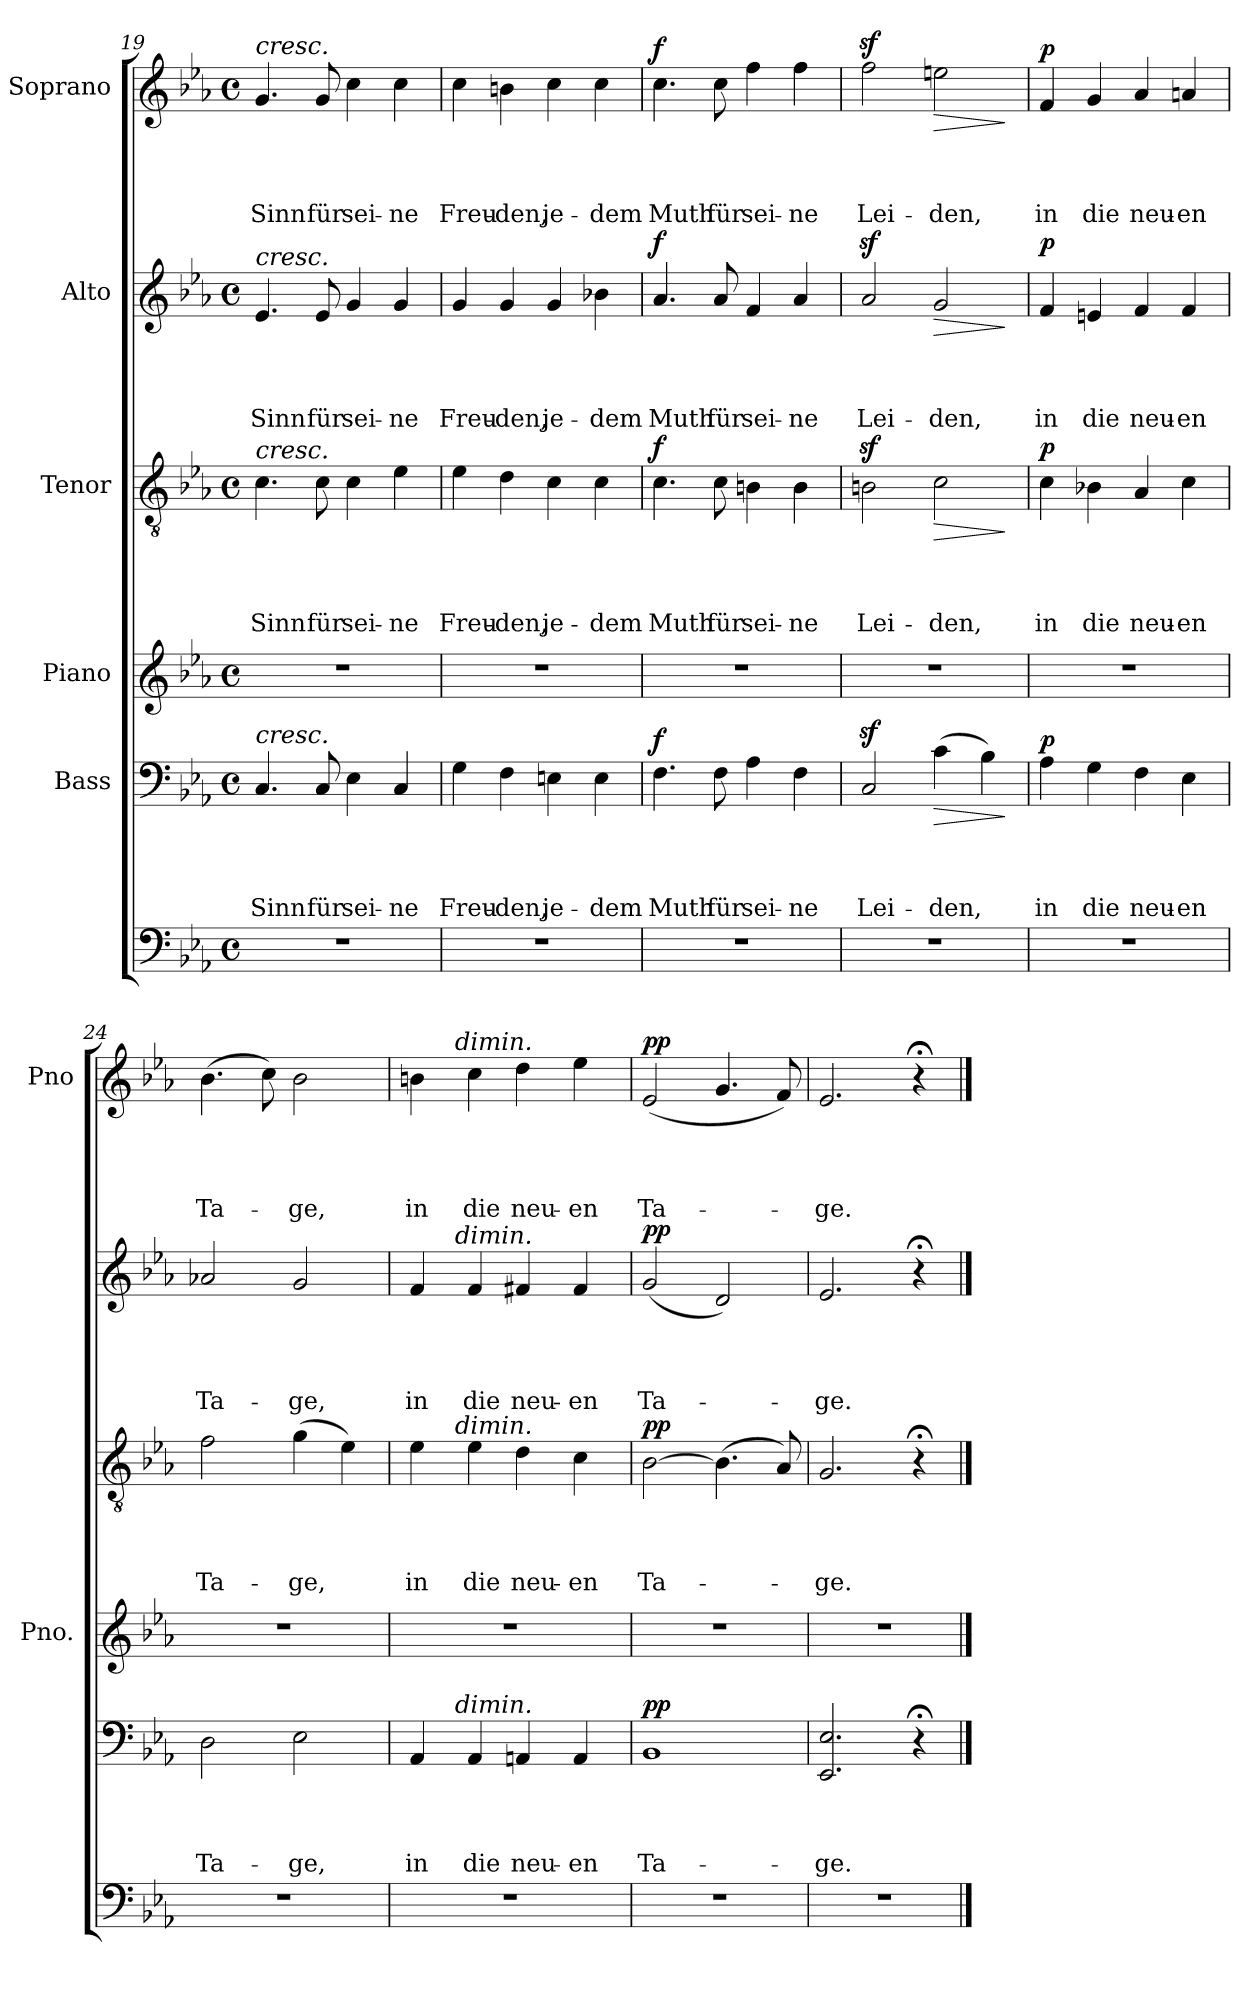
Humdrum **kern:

**kern	**kern	**text	**text	**text	**text	**dynam	**kern	**kern	**text	**text	**text	**text	**dynam	**kern	**text	**text	**text	**text	**dynam	**kern	**text	**text	**text	**text	**dynam
*part6	*part5	*part5	*part5	*part5	*part5	*part5	*part4	*part3	*part3	*part3	*part3	*part3	*part3	*part2	*part2	*part2	*part2	*part2	*part2	*part1	*part1	*part1	*part1	*part1	*part1
*staff6	*staff5	*staff5	*staff5	*staff5	*staff5	*staff5	*staff4	*staff3	*staff3	*staff3	*staff3	*staff3	*staff3	*staff2	*staff2	*staff2	*staff2	*staff2	*staff2	*staff1	*staff1	*staff1	*staff1	*staff1	*staff1
*	*I"Bass	*	*	*	*	*	*I"Piano	*I"Tenor	*	*	*	*	*	*I"Alto	*	*	*	*	*	*I"Soprano	*	*	*	*	*
*	*	*	*	*	*	*	*I'Pno.	*	*	*	*	*	*	*	*	*	*	*	*	*I'Pno	*	*	*	*	*
*clefF4	*clefF4	*	*	*	*	*	*clefG2	*clefGv2	*	*	*	*	*	*clefG2	*	*	*	*	*	*clefG2	*	*	*	*	*
*k[b-e-a-]	*k[b-e-a-]	*	*	*	*	*	*k[b-e-a-]	*k[b-e-a-]	*	*	*	*	*	*k[b-e-a-]	*	*	*	*	*	*k[b-e-a-]	*	*	*	*	*
*E-:	*E-:	*	*	*	*	*	*E-:	*E-:	*	*	*	*	*	*E-:	*	*	*	*	*	*E-:	*	*	*	*	*
*M4/4	*M4/4	*	*	*	*	*	*M4/4	*M4/4	*	*	*	*	*	*M4/4	*	*	*	*	*	*M4/4	*	*	*	*	*
*met(c)	*met(c)	*	*	*	*	*	*met(c)	*met(c)	*	*	*	*	*	*met(c)	*	*	*	*	*	*met(c)	*	*	*	*	*
=19	=19	=19	=19	=19	=19	=19	=19	=19	=19	=19	=19	=19	=19	=19	=19	=19	=19	=19	=19	=19	=19	=19	=19	=19	=19
!	!	!	!	!	!	!	!	!	!	!	!	!	!	!	!	!	!	!	!	!LO:TX:a:i:t=cresc.	!	!	!	!	!
!	!	!	!	!	!	!	!	!	!	!	!	!	!	!LO:TX:a:i:t=cresc.	!	!	!	!	!	!	!	!	!	!	!
!	!	!	!	!	!	!	!	!LO:TX:a:i:t=cresc.	!	!	!	!	!	!	!	!	!	!	!	!	!	!	!	!	!
!	!LO:TX:a:i:t=cresc.	!	!	!	!	!	!	!	!	!	!	!	!	!	!	!	!	!	!	!	!	!	!	!	!
1r	4.C/	.	.	.	Sinn	.	1r	4.c\	.	.	.	Sinn	.	4.e-/	.	.	.	Sinn	.	4.g/	.	.	.	Sinn	.
.	8C/	.	.	.	für	.	.	8c\	.	.	.	für	.	8e-/	.	.	.	für	.	8g/	.	.	.	für	.
.	4E-\	.	.	.	sei-	.	.	4c\	.	.	.	sei-	.	4g/	.	.	.	sei-	.	4cc\	.	.	.	sei-	.
.	4C/	.	.	.	-ne	.	.	4e-\	.	.	.	-ne	.	4g/	.	.	.	-ne	.	4cc\	.	.	.	-ne	.
=20	=20	=20	=20	=20	=20	=20	=20	=20	=20	=20	=20	=20	=20	=20	=20	=20	=20	=20	=20	=20	=20	=20	=20	=20	=20
1r	4G\	.	.	.	Freu-	.	1r	4e-\	.	.	.	Freu-	.	4g/	.	.	.	Freu-	.	4cc\	.	.	.	Freu-	.
.	4F\	.	.	.	-den,	.	.	4d\	.	.	.	-den,	.	4g/	.	.	.	-den,	.	4bn\	.	.	.	-den,	.
.	4En\	.	.	.	je-	.	.	4c\	.	.	.	je-	.	4g/	.	.	.	je-	.	4cc\	.	.	.	je-	.
.	4E\	.	.	.	-dem	.	.	4c\	.	.	.	-dem	.	4b-X\	.	.	.	-dem	.	4cc\	.	.	.	-dem	.
=21	=21	=21	=21	=21	=21	=21	=21	=21	=21	=21	=21	=21	=21	=21	=21	=21	=21	=21	=21	=21	=21	=21	=21	=21	=21
!	!	!	!	!	!	!LO:DY:a	!	!	!	!	!	!	!LO:DY:a	!	!	!	!	!	!LO:DY:a	!	!	!	!	!	!LO:DY:a
1r	4.F\	.	.	.	Muth	f	1r	4.c\	.	.	.	Muth	f	4.a-/	.	.	.	Muth	f	4.cc\	.	.	.	Muth	f
.	8F\	.	.	.	für	.	.	8c\	.	.	.	für	.	8a-/	.	.	.	für	.	8cc\	.	.	.	für	.
.	4A-\	.	.	.	sei-	.	.	4Bn\	.	.	.	sei-	.	4f/	.	.	.	sei-	.	4ff\	.	.	.	sei-	.
.	4F\	.	.	.	-ne	.	.	4B\	.	.	.	-ne	.	4a-/	.	.	.	-ne	.	4ff\	.	.	.	-ne	.
!!LO:LB:g=z
=22	=22	=22	=22	=22	=22	=22	=22	=22	=22	=22	=22	=22	=22	=22	=22	=22	=22	=22	=22	=22	=22	=22	=22	=22	=22
1r	2Cz>/	.	.	.	Lei-	.	1r	2Bnz>\	.	.	.	Lei-	.	2a-z>/	.	.	.	Lei-	.	2ffz>\	.	.	.	Lei-	.
!	!	!	!	!	!	!LO:HP:b	!	!	!	!	!	!	!LO:HP:b	!	!	!	!	!	!LO:HP:b	!	!	!	!	!	!LO:HP:b
.	(4c\	.	.	.	-den,	>	.	2c\	.	.	.	-den,	>	2g/	.	.	.	-den,	>	2een\	.	.	.	-den,	>
.	4B-\)	.	.	.	.	.	.	.	.	.	.	.	.	.	.	.	.	.	.	.	.	.	.	.	.
.	.	.	.	.	.	]	.	.	.	.	.	.	]	.	.	.	.	.	]	.	.	.	.	.	]
=23	=23	=23	=23	=23	=23	=23	=23	=23	=23	=23	=23	=23	=23	=23	=23	=23	=23	=23	=23	=23	=23	=23	=23	=23	=23
!	!	!	!	!	!	!LO:DY:a	!	!	!	!	!	!	!LO:DY:a	!	!	!	!	!	!LO:DY:a	!	!	!	!	!	!LO:DY:a
1r	4A-\	.	.	.	in	p	1r	4c\	.	.	.	in	p	4f/	.	.	.	in	p	4f/	.	.	.	in	p
.	4G\	.	.	.	die	.	.	4B-X\	.	.	.	die	.	4en/	.	.	.	die	.	4g/	.	.	.	die	.
.	4F\	.	.	.	neu-	.	.	4A-/	.	.	.	neu-	.	4f/	.	.	.	neu-	.	4a-/	.	.	.	neu-	.
.	4E-\	.	.	.	-en	.	.	4c\	.	.	.	-en	.	4f/	.	.	.	-en	.	4an/	.	.	.	-en	.
=24	=24	=24	=24	=24	=24	=24	=24	=24	=24	=24	=24	=24	=24	=24	=24	=24	=24	=24	=24	=24	=24	=24	=24	=24	=24
1r	2D\	.	.	.	Ta-	.	1r	2f\	.	.	.	Ta-	.	2a-X/	.	.	.	Ta-	.	(4.b-\	.	.	.	Ta-	.
.	.	.	.	.	.	.	.	.	.	.	.	.	.	.	.	.	.	.	.	8cc\)	.	.	.	.	.
.	2E-\	.	.	.	-ge,	.	.	(4g\	.	.	.	-ge,	.	2g/	.	.	.	-ge,	.	2b-\	.	.	.	-ge,	.
.	.	.	.	.	.	.	.	4e-\)	.	.	.	.	.	.	.	.	.	.	.	.	.	.	.	.	.
=25	=25	=25	=25	=25	=25	=25	=25	=25	=25	=25	=25	=25	=25	=25	=25	=25	=25	=25	=25	=25	=25	=25	=25	=25	=25
*	*^	*	*	*	*	*	*	*^	*	*	*	*	*	*^	*	*	*	*	*	*^	*	*	*	*	*
1r	4AA-/	8..ryy	.	.	.	in	.	1r	4e-\	8..ryy	.	.	.	in	.	4f/	8..ryy	.	.	.	in	.	4bn\	8..ryy	.	.	.	in	.
!	!	!	!	!	!	!	!	!	!	!	!	!	!	!	!	!	!	!	!	!	!	!	!	!LO:TX:a:i:t=dimin.	!	!	!	!	!
!	!	!	!	!	!	!	!	!	!	!	!	!	!	!	!	!	!LO:TX:a:i:t=dimin.	!	!	!	!	!	!	!	!	!	!	!	!
!	!	!	!	!	!	!	!	!	!	!LO:TX:a:i:t=dimin.	!	!	!	!	!	!	!	!	!	!	!	!	!	!	!	!	!	!	!
!	!	!LO:TX:a:i:t=dimin.	!	!	!	!	!	!	!	!	!	!	!	!	!	!	!	!	!	!	!	!	!	!	!	!	!	!	!
.	.	2ryy	.	.	.	.	.	.	.	2ryy	.	.	.	.	.	.	2ryy	.	.	.	.	.	.	2ryy	.	.	.	.	.
.	4AA-/	.	.	.	.	die	.	.	4e-\	.	.	.	.	die	.	4f/	.	.	.	.	die	.	4cc\	.	.	.	.	die	.
.	4AAn/	.	.	.	.	neu-	.	.	4d\	.	.	.	.	neu-	.	4f#X/	.	.	.	.	neu-	.	4dd\	.	.	.	.	neu-	.
.	.	4ryy	.	.	.	.	.	.	.	4ryy	.	.	.	.	.	.	4ryy	.	.	.	.	.	.	4ryy	.	.	.	.	.
.	4AA/	.	.	.	.	-en	.	.	4c\	.	.	.	.	-en	.	4f#/	.	.	.	.	-en	.	4ee-\	.	.	.	.	-en	.
.	.	32ryy	.	.	.	.	.	.	.	32ryy	.	.	.	.	.	.	32ryy	.	.	.	.	.	.	32ryy	.	.	.	.	.
=26	=26	=26	=26	=26	=26	=26	=26	=26	=26	=26	=26	=26	=26	=26	=26	=26	=26	=26	=26	=26	=26	=26	=26	=26	=26	=26	=26	=26	=26
!	!	!	!	!	!	!	!LO:DY:a	!	!	!	!	!	!	!	!LO:DY:a	!	!	!	!	!	!	!LO:DY:a	!	!	!	!	!	!	!LO:DY:a
*	*	*	*	*	*	*	*	*	*v	*v	*	*	*	*	*	*	*	*	*	*	*	*	*v	*v	*	*	*	*	*
*	*v	*v	*	*	*	*	*	*	*	*	*	*	*	*	*v	*v	*	*	*	*	*	*	*	*	*	*	*
1r	1BB-	.	.	.	Ta-	pp	1r	[2B-\	.	.	.	Ta-	pp	(2g/	.	.	.	Ta-	pp	(2e-/	.	.	.	Ta-	pp
.	.	.	.	.	.	.	.	(4.B-\]	.	.	.	.	.	2d/)	.	.	.	.	.	4.g/	.	.	.	.	.
.	.	.	.	.	.	.	.	8A-/)	.	.	.	.	.	.	.	.	.	.	.	8f/)	.	.	.	.	.
=27	=27	=27	=27	=27	=27	=27	=27	=27	=27	=27	=27	=27	=27	=27	=27	=27	=27	=27	=27	=27	=27	=27	=27	=27	=27
1r	2.EE-/ 2.E-/	.	.	.	-ge.	.	1r	2.G/	.	.	.	-ge.	.	2.e-/	.	.	.	-ge.	.	2.e-/	.	.	.	-ge.	.
.	4r;<	.	.	.	.	.	.	4r;<	.	.	.	.	.	4r;<	.	.	.	.	.	4r;<	.	.	.	.	.
==	==	==	==	==	==	==	==	==	==	==	==	==	==	==	==	==	==	==	==	==	==	==	==	==	==
*-	*-	*-	*-	*-	*-	*-	*-	*-	*-	*-	*-	*-	*-	*-	*-	*-	*-	*-	*-	*-	*-	*-	*-	*-	*-
